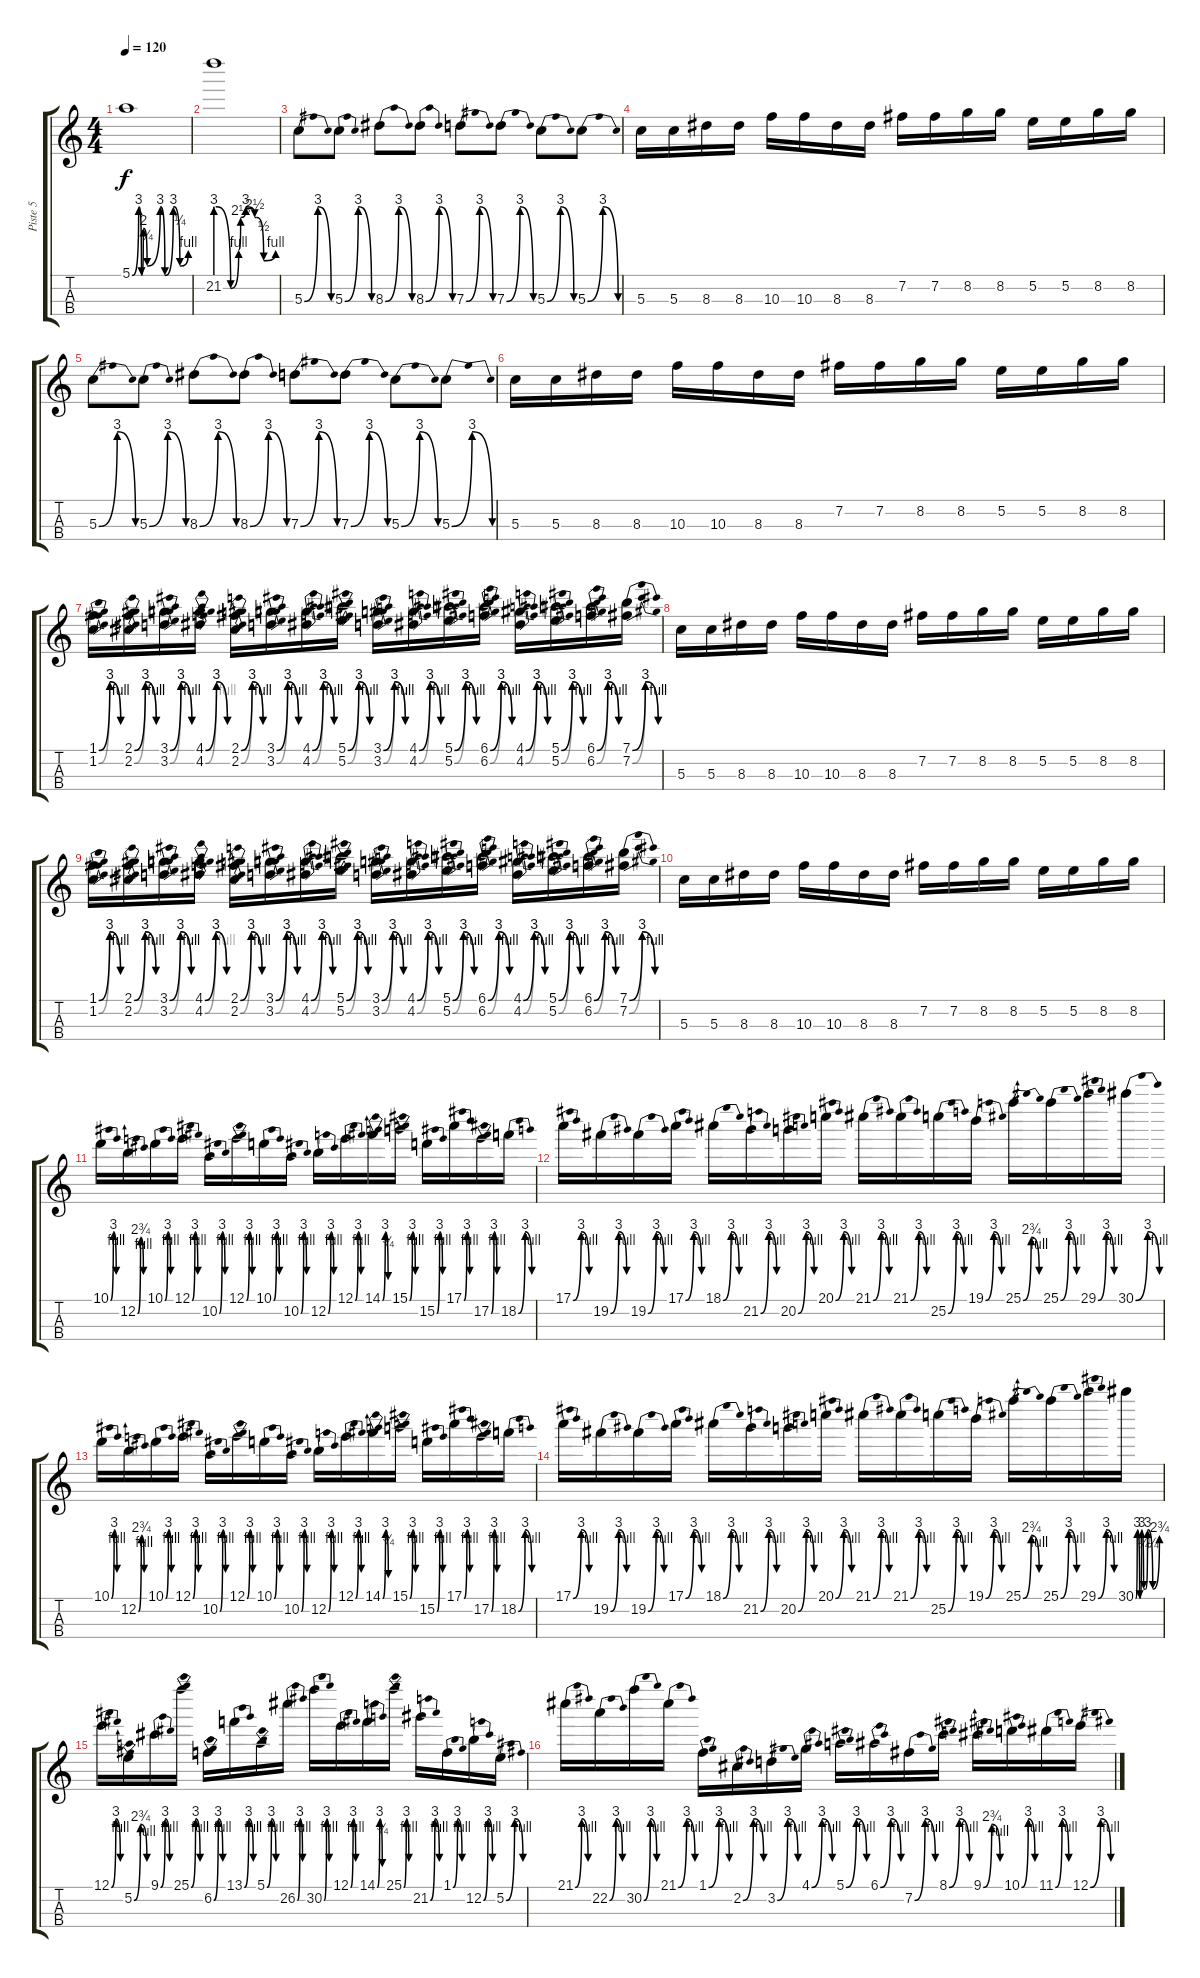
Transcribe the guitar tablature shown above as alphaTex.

\track ("Piste 5" "Piste 5") {instrument electricbasspick}
\staff {score tabs}
\tuning (E4 B3 G3 D3) {hide}
\ts (4 4)
\tempo 120
\clef g2
\ks c
5.1{be (custom 0 0 7 12 10 0 12 8 16 1 30 12 35 0 44 12 51 1 60 4)}.1{dy f} |
21.2{be (custom 0 12 15 0 23 4 25 10 30 12 39 10 41 10 48 2 60 4)}.1 |
5.3{be (bendrelease 0 0 30 12 30 12 60 0)}.8 5.3{be (bendrelease 0 0 30 12 30 12 60 0)}.8 8.3{be (bendrelease 0 0 30 12 30 12 60 0)}.8 8.3{be (bendrelease 0 0 28 12 30 12 60 0)}.8 7.3{be (bendrelease 0 0 30 12 30 12 60 0)}.8 7.3{be (bendrelease 0 0 30 12 30 12 60 0)}.8 5.3{be (bendrelease 0 0 30 12 30 12 60 0)}.8 5.3{be (bendrelease 0 0 30 12 30 12 60 0)}.8 |
5.3.16 5.3.16 8.3.16 8.3.16 10.3.16 10.3.16 8.3.16 8.3.16 7.2.16 7.2.16 8.2.16 8.2.16 5.2.16 5.2.16 8.2.16 8.2.16 |
5.3{be (bendrelease 0 0 30 12 30 12 60 0)}.8 5.3{be (bendrelease 0 0 30 12 30 12 60 0)}.8 8.3{be (bendrelease 0 0 30 12 30 12 60 0)}.8 8.3{be (bendrelease 0 0 28 12 30 12 60 0)}.8 7.3{be (bendrelease 0 0 30 12 30 12 60 0)}.8 7.3{be (bendrelease 0 0 30 12 30 12 60 0)}.8 5.3{be (bendrelease 0 0 30 12 30 12 60 0)}.8 5.3{be (bendrelease 0 0 30 12 30 12 60 0)}.8 |
5.3.16 5.3.16 8.3.16 8.3.16 10.3.16 10.3.16 8.3.16 8.3.16 7.2.16 7.2.16 8.2.16 8.2.16 5.2.16 5.2.16 8.2.16 8.2.16 |
(1.1{be (bendrelease 0 0 30 12 30 12 60 4)} 1.2{be (bendrelease 0 0 30 12 30 12 60 4)}).16 (2.1{be (bendrelease 0 0 30 12 30 12 60 4)} 2.2{be (bendrelease 0 0 30 12 30 12 60 4)}).16 (3.1{be (bendrelease 0 0 30 12 30 12 60 4)} 3.2{be (bendrelease 0 0 30 12 30 12 60 4)}).16 (4.1{be (bendrelease 0 0 30 12 30 12 60 0)} 4.2{be (bendrelease 0 0 30 12 30 12 60 4)}).16 (2.1{be (bendrelease 0 0 30 12 30 12 60 4)} 2.2{be (bendrelease 0 0 30 12 30 12 60 4)}).16 (3.1{be (bendrelease 0 0 30 12 30 12 60 4)} 3.2{be (bendrelease 0 0 30 12 30 12 60 4)}).16 (4.1{be (bendrelease 0 0 30 12 30 12 60 4)} 4.2{be (bendrelease 0 0 30 12 30 12 60 4)}).16 (5.1{be (bendrelease 0 0 30 12 30 12 60 4)} 5.2{be (bendrelease 0 0 30 12 30 12 60 4)}).16 (3.1{be (bendrelease 0 0 30 12 30 12 60 4)} 3.2{be (bendrelease 0 0 30 12 30 12 60 4)}).16 (4.1{be (bendrelease 0 0 30 12 30 12 60 4)} 4.2{be (bendrelease 0 0 26 12 30 12 60 4)}).16 (5.1{be (bendrelease 0 0 30 12 30 12 60 4)} 5.2{be (bendrelease 0 0 30 12 30 12 60 4)}).16 (6.1{be (bendrelease 0 0 30 12 30 12 60 4)} 6.2{be (bendrelease 0 0 30 12 30 12 60 4)}).16 (4.1{be (bendrelease 0 0 30 12 30 12 60 4)} 4.2{be (bendrelease 0 0 30 12 30 12 60 4)}).16 (5.1{be (bendrelease 0 0 30 12 30 12 60 4)} 5.2{be (bendrelease 0 0 30 12 30 12 60 4)}).16 (6.1{be (bendrelease 0 0 30 12 30 12 60 4)} 6.2{be (bendrelease 0 0 30 12 30 12 60 4)}).16 (7.1{be (bendrelease 0 0 30 12 30 12 60 4)} 7.2{be (bendrelease 0 0 30 12 30 12 60 4)}).16 |
5.3.16 5.3.16 8.3.16 8.3.16 10.3.16 10.3.16 8.3.16 8.3.16 7.2.16 7.2.16 8.2.16 8.2.16 5.2.16 5.2.16 8.2.16 8.2.16 |
(1.1{be (bendrelease 0 0 30 12 30 12 60 4)} 1.2{be (bendrelease 0 0 30 12 30 12 60 4)}).16 (2.1{be (bendrelease 0 0 30 12 30 12 60 4)} 2.2{be (bendrelease 0 0 30 12 30 12 60 4)}).16 (3.1{be (bendrelease 0 0 30 12 30 12 60 4)} 3.2{be (bendrelease 0 0 30 12 30 12 60 4)}).16 (4.1{be (bendrelease 0 0 30 12 30 12 60 0)} 4.2{be (bendrelease 0 0 30 12 30 12 60 4)}).16 (2.1{be (bendrelease 0 0 30 12 30 12 60 4)} 2.2{be (bendrelease 0 0 30 12 30 12 60 4)}).16 (3.1{be (bendrelease 0 0 30 12 30 12 60 4)} 3.2{be (bendrelease 0 0 30 12 30 12 60 4)}).16 (4.1{be (bendrelease 0 0 30 12 30 12 60 4)} 4.2{be (bendrelease 0 0 30 12 30 12 60 4)}).16 (5.1{be (bendrelease 0 0 30 12 30 12 60 4)} 5.2{be (bendrelease 0 0 30 12 30 12 60 4)}).16 (3.1{be (bendrelease 0 0 30 12 30 12 60 4)} 3.2{be (bendrelease 0 0 30 12 30 12 60 4)}).16 (4.1{be (bendrelease 0 0 30 12 30 12 60 4)} 4.2{be (bendrelease 0 0 26 12 30 12 60 4)}).16 (5.1{be (bendrelease 0 0 30 12 30 12 60 4)} 5.2{be (bendrelease 0 0 30 12 30 12 60 4)}).16 (6.1{be (bendrelease 0 0 30 12 30 12 60 4)} 6.2{be (bendrelease 0 0 30 12 30 12 60 4)}).16 (4.1{be (bendrelease 0 0 30 12 30 12 60 4)} 4.2{be (bendrelease 0 0 30 12 30 12 60 4)}).16 (5.1{be (bendrelease 0 0 30 12 30 12 60 4)} 5.2{be (bendrelease 0 0 30 12 30 12 60 4)}).16 (6.1{be (bendrelease 0 0 30 12 30 12 60 4)} 6.2{be (bendrelease 0 0 30 12 30 12 60 4)}).16 (7.1{be (bendrelease 0 0 30 12 30 12 60 4)} 7.2{be (bendrelease 0 0 30 12 30 12 60 4)}).16 |
5.3.16 5.3.16 8.3.16 8.3.16 10.3.16 10.3.16 8.3.16 8.3.16 7.2.16 7.2.16 8.2.16 8.2.16 5.2.16 5.2.16 8.2.16 8.2.16 |
10.1{be (bendrelease 0 0 30 12 30 12 60 4)}.16 12.2{be (bendrelease 0 0 30 11 30 11 60 4)}.16 10.1{be (bendrelease 0 0 30 12 30 12 60 4)}.16 12.1{be (bendrelease 0 0 30 12 30 12 60 4)}.16 10.2{be (bendrelease 0 0 30 12 30 12 60 4)}.16 12.1{be (bendrelease 0 0 30 12 30 12 60 4)}.16 10.1{be (bendrelease 0 0 30 12 30 12 60 4)}.16 10.2{be (bendrelease 0 0 30 12 30 12 60 4)}.16 12.2{be (bendrelease 0 0 30 12 30 12 60 4)}.16 12.1{be (bendrelease 0 0 30 12 30 12 60 4)}.16 14.1{be (bendrelease 0 0 30 12 30 12 60 3)}.16 15.1{be (bendrelease 0 0 30 12 30 12 60 4)}.16 15.2{be (bendrelease 0 0 30 12 30 12 60 4)}.16 17.1{be (bendrelease 0 0 30 12 30 12 60 4)}.16 17.2{be (bendrelease 0 0 30 12 30 12 60 4)}.16 18.2{be (bendrelease 0 0 30 12 30 12 60 4)}.16 |
17.1{be (bendrelease 0 0 30 12 30 12 60 4)}.16 19.2{be (bendrelease 0 0 30 12 30 12 60 4)}.16 19.2{be (bendrelease 0 0 30 12 30 12 60 4)}.16 17.1{be (bendrelease 0 0 30 12 30 12 60 4)}.16 18.1{be (bendrelease 0 0 30 12 30 12 60 4)}.16 21.2{be (bendrelease 0 0 30 12 30 12 60 4)}.16 20.2{be (bendrelease 0 0 30 12 30 12 60 4)}.16 20.1{be (bendrelease 0 0 30 12 30 12 60 4)}.16 21.1{be (bendrelease 0 0 30 12 30 12 60 4)}.16 21.1{be (bendrelease 0 0 30 12 30 12 60 4)}.16 25.2{be (bendrelease 0 0 30 12 30 12 60 4)}.16 19.1{be (bendrelease 0 0 30 12 30 12 60 4)}.16 25.1{be (bendrelease 0 0 30 11 30 11 60 4)}.16 25.1{be (bendrelease 0 0 30 12 30 12 60 4)}.16 29.1{be (bendrelease 0 0 30 12 30 12 60 4)}.16 30.1{be (bendrelease 0 0 30 12 30 12 60 4)}.16 |
10.1{be (bendrelease 0 0 30 12 30 12 60 4)}.16 12.2{be (bendrelease 0 0 30 11 30 11 60 4)}.16 10.1{be (bendrelease 0 0 30 12 30 12 60 4)}.16 12.1{be (bendrelease 0 0 30 12 30 12 60 4)}.16 10.2{be (bendrelease 0 0 30 12 30 12 60 4)}.16 12.1{be (bendrelease 0 0 30 12 30 12 60 4)}.16 10.1{be (bendrelease 0 0 30 12 30 12 60 4)}.16 10.2{be (bendrelease 0 0 30 12 30 12 60 4)}.16 12.2{be (bendrelease 0 0 30 12 30 12 60 4)}.16 12.1{be (bendrelease 0 0 30 12 30 12 60 4)}.16 14.1{be (bendrelease 0 0 30 12 30 12 60 3)}.16 15.1{be (bendrelease 0 0 30 12 30 12 60 4)}.16 15.2{be (bendrelease 0 0 30 12 30 12 60 4)}.16 17.1{be (bendrelease 0 0 30 12 30 12 60 4)}.16 17.2{be (bendrelease 0 0 30 12 30 12 60 4)}.16 18.2{be (bendrelease 0 0 30 12 30 12 60 4)}.16 |
17.1{be (bendrelease 0 0 30 12 30 12 60 4)}.16 19.2{be (bendrelease 0 0 30 12 30 12 60 4)}.16 19.2{be (bendrelease 0 0 30 12 30 12 60 4)}.16 17.1{be (bendrelease 0 0 30 12 30 12 60 4)}.16 18.1{be (bendrelease 0 0 30 12 30 12 60 4)}.16 21.2{be (bendrelease 0 0 30 12 30 12 60 4)}.16 20.2{be (bendrelease 0 0 30 12 30 12 60 4)}.16 20.1{be (bendrelease 0 0 30 12 30 12 60 4)}.16 21.1{be (bendrelease 0 0 30 12 30 12 60 4)}.16 21.1{be (bendrelease 0 0 30 12 30 12 60 4)}.16 25.2{be (bendrelease 0 0 30 12 30 12 60 4)}.16 19.1{be (bendrelease 0 0 30 12 30 12 60 4)}.16 25.1{be (bendrelease 0 0 30 11 30 11 60 4)}.16 25.1{be (bendrelease 0 0 30 12 30 12 60 4)}.16 29.1{be (bendrelease 0 0 30 12 30 12 60 4)}.16 30.1{be (custom 0 0 4 12 10 0 15 12 20 1 25 1 30 12 43 1 60 11)}.16 |
12.1{be (bendrelease 0 0 30 12 30 12 60 4)}.16 5.2{be (bendrelease 0 0 30 11 30 11 60 4)}.16 9.1{be (bendrelease 0 0 30 12 30 12 60 4)}.16 25.1{be (bendrelease 0 0 30 12 30 12 60 4)}.16 6.2{be (bendrelease 0 0 30 12 30 12 60 4)}.16 13.1{be (bendrelease 0 0 30 12 30 12 60 4)}.16 5.1{be (bendrelease 0 0 30 12 30 12 60 4)}.16 26.2{be (bendrelease 0 0 30 12 30 12 60 4)}.16 30.2{be (bendrelease 0 0 30 12 30 12 60 4)}.16 12.1{be (bendrelease 0 0 30 12 30 12 60 4)}.16 14.1{be (bendrelease 0 0 30 12 30 12 60 3)}.16 25.1{be (bendrelease 0 0 30 12 30 12 60 4)}.16 21.2{be (bendrelease 0 0 30 12 30 12 60 4)}.16 1.1{be (bendrelease 0 0 30 12 30 12 60 4)}.16 12.2{be (bendrelease 0 0 30 12 30 12 60 4)}.16 5.2{be (bendrelease 0 0 30 12 30 12 60 4)}.16 |
21.1{be (bendrelease 0 0 30 12 30 12 60 4)}.16 22.2{be (bendrelease 0 0 30 12 30 12 60 4)}.16 30.2{be (bendrelease 0 0 30 12 30 12 60 4)}.16 21.1{be (bendrelease 0 0 30 12 30 12 60 4)}.16 1.1{be (bendrelease 0 0 30 12 30 12 60 4)}.16 2.2{be (bendrelease 0 0 30 12 30 12 60 4)}.16 3.2{be (bendrelease 0 0 30 12 30 12 60 4)}.16 4.1{be (bendrelease 0 0 30 12 30 12 60 4)}.16 5.1{be (bendrelease 0 0 30 12 30 12 60 4)}.16 6.1{be (bendrelease 0 0 30 12 30 12 60 4)}.16 7.2{be (bendrelease 0 0 30 12 30 12 60 4)}.16 8.1{be (bendrelease 0 0 30 12 30 12 60 4)}.16 9.1{be (bendrelease 0 0 30 11 30 11 60 4)}.16 10.1{be (bendrelease 0 0 30 12 30 12 60 4)}.16 11.1{be (bendrelease 0 0 30 12 30 12 60 4)}.16 12.1{be (bendrelease 0 0 30 12 30 12 60 4)}.16
